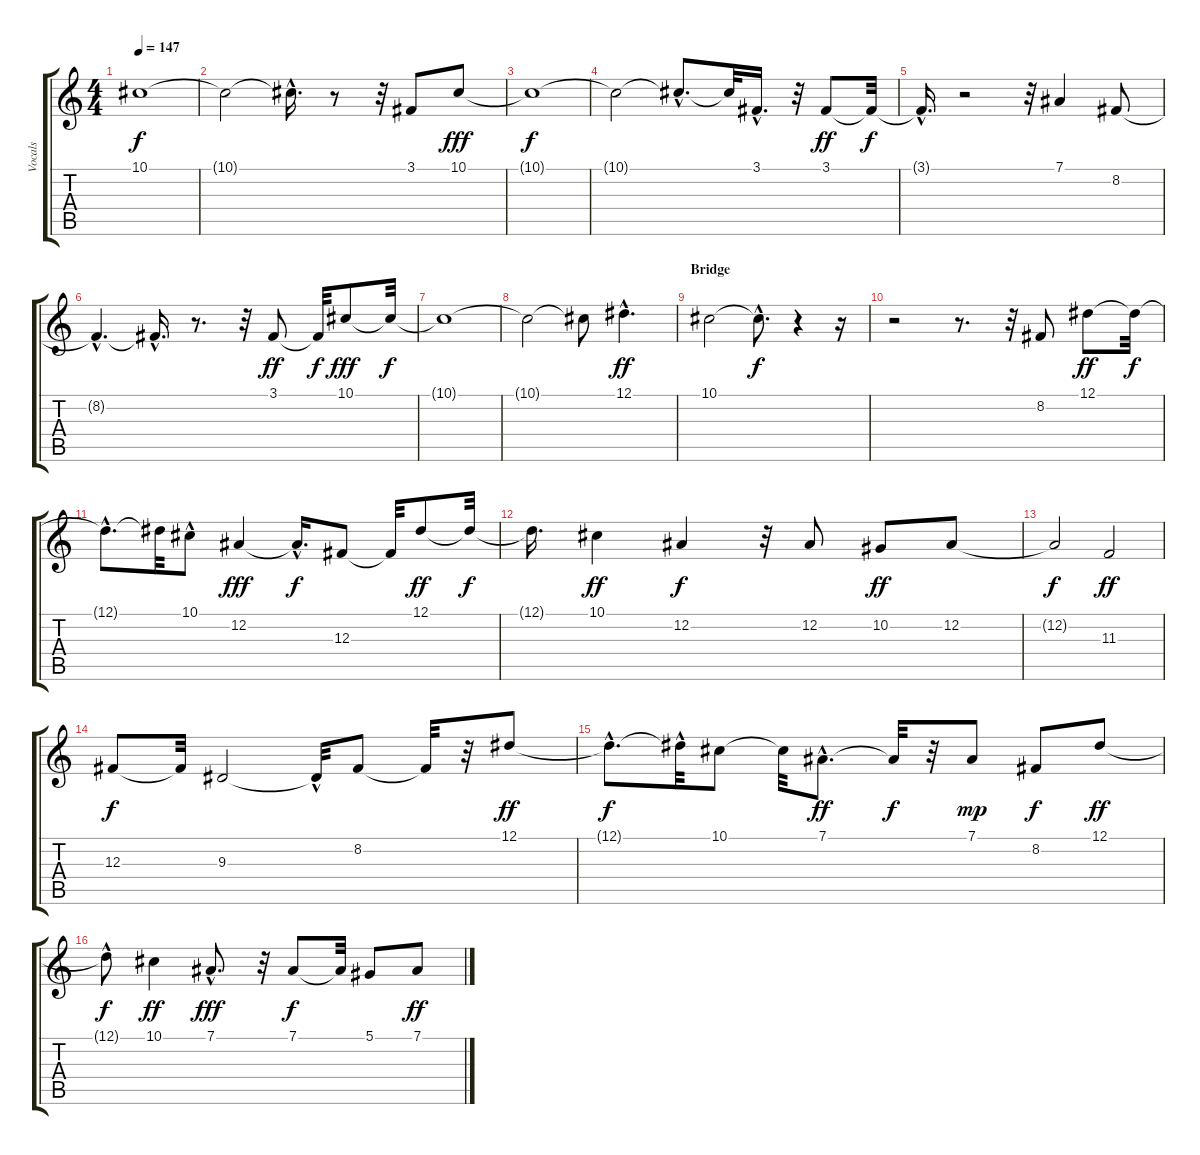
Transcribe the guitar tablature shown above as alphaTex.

\track ("Vocals" "Vocals") {instrument voiceoohs}
\staff {score tabs}
\tuning (Eb4 Bb3 Gb3 Db3 Ab2 Eb2) {hide}
\ts (4 4)
\tempo 147
\clef g2
\ks c
10.1{t}.1{dy f} |
10.1{t}.2 10.1{hac t}.16{d} r.8 r.32 3.1.8 10.1.8{dy fff} |
10.1{t}.1{dy f} |
10.1{t}.2 10.1{hac t}.8{d} 10.1{t}.32 3.1{hac}.16{d} r.32 3.1.8{dy ff} 3.1{t}.32{dy f} |
3.1{hac t}.16{d} r.2 r.32 7.1.4 8.2.8 |
8.2{hac t}.4{d} 8.2{hac t}.16{d} r.8{d} r.32 3.1.8{dy ff} 3.1{t}.32{dy f} 10.1.8{dy fff} 10.1{t}.32{dy f} |
10.1{t}.1 |
10.1{t}.2 10.1{t}.8 12.1{hac}.4{d dy ff} |
\section ("" "Bridge")
10.1.2 10.1{hac t}.8{d dy f} r.4 r.16 |
r.2 r.8{d} r.32 8.2.8 12.1.8{dy ff} 12.1{t}.32{dy f} |
12.1{hac t}.8{d} 12.1{t}.32 10.1{hac}.8 12.2.4{dy fff} 12.2{hac t}.16{d dy f} 12.3.8 12.3{t}.32 12.1.8{dy ff} 12.1{t}.32{dy f} |
12.1{t}.16{d} 10.1.4{dy ff} 12.2.4{dy f} r.32 12.2.8 10.2.8{dy ff} 12.2.8 |
12.2{t}.2{dy f} 11.3.2{dy ff} |
12.3.8{dy f} 12.3{t}.32 9.3.2 9.3{hac t}.32 8.2.8 8.2{t}.32 r.32 12.1.8{dy ff} |
12.1{hac t}.8{d dy f} 12.1{hac t}.32 10.1.8 10.1{t}.32 7.1{hac}.8{d dy ff} 7.1{t}.32{dy f} r.32 7.1.8{dy mp} 8.2.8{dy f} 12.1.8{dy ff} |
12.1{hac t}.8{dy f} 10.1.4{dy ff} 7.1{hac}.8{d dy fff} r.32 7.1.8{dy f} 7.1{t}.32 5.1.8 7.1.8{dy ff}
